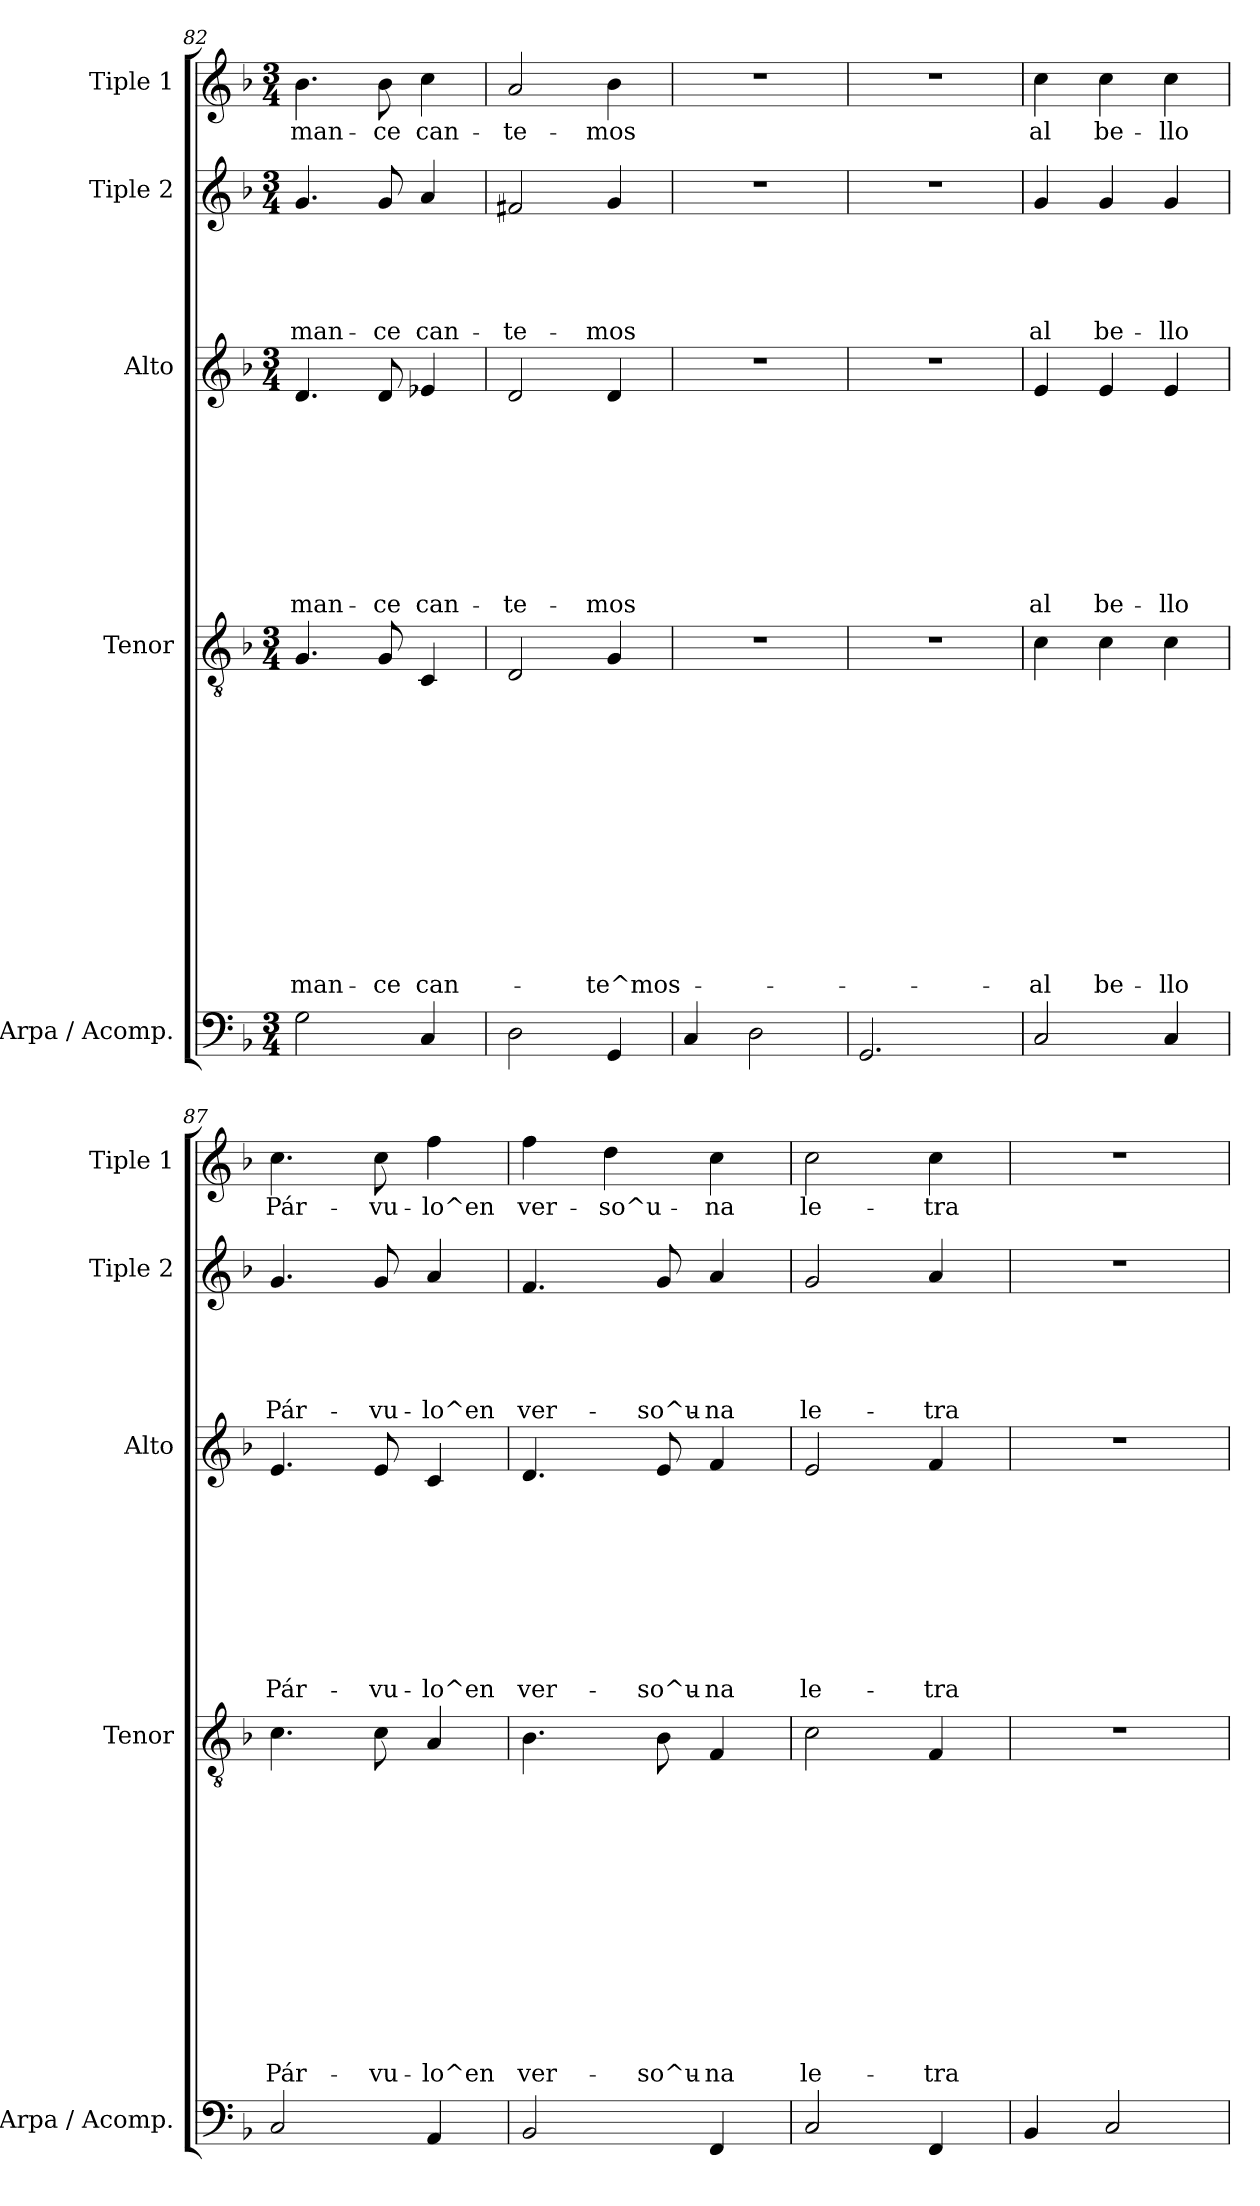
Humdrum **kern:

**kern	**kern	**text	**text	**text	**text	**text	**text	**text	**text	**text	**text	**text	**text	**text	**kern	**text	**text	**text	**text	**text	**text	**text	**text	**text	**kern	**text	**text	**text	**text	**text	**kern	**text
*part5	*part4	*part4	*part4	*part4	*part4	*part4	*part4	*part4	*part4	*part4	*part4	*part4	*part4	*part4	*part3	*part3	*part3	*part3	*part3	*part3	*part3	*part3	*part3	*part3	*part2	*part2	*part2	*part2	*part2	*part2	*part1	*part1
*staff5	*staff4	*staff4	*staff4	*staff4	*staff4	*staff4	*staff4	*staff4	*staff4	*staff4	*staff4	*staff4	*staff4	*staff4	*staff3	*staff3	*staff3	*staff3	*staff3	*staff3	*staff3	*staff3	*staff3	*staff3	*staff2	*staff2	*staff2	*staff2	*staff2	*staff2	*staff1	*staff1
*I"Arpa / Acomp.	*I"Tenor	*	*	*	*	*	*	*	*	*	*	*	*	*	*I"Alto	*	*	*	*	*	*	*	*	*	*I"Tiple 2	*	*	*	*	*	*I"Tiple 1	*
*I'Arpa / Acomp.	*I'Tenor	*	*	*	*	*	*	*	*	*	*	*	*	*	*I'Alto	*	*	*	*	*	*	*	*	*	*I'Tiple 2	*	*	*	*	*	*I'Tiple 1	*
!!LO:PB:g=z
*clefF4	*clefGv2	*	*	*	*	*	*	*	*	*	*	*	*	*	*clefG2	*	*	*	*	*	*	*	*	*	*clefG2	*	*	*	*	*	*clefG2	*
*k[b-]	*k[b-]	*	*	*	*	*	*	*	*	*	*	*	*	*	*k[b-]	*	*	*	*	*	*	*	*	*	*k[b-]	*	*	*	*	*	*k[b-]	*
*F:	*F:	*	*	*	*	*	*	*	*	*	*	*	*	*	*F:	*	*	*	*	*	*	*	*	*	*F:	*	*	*	*	*	*F:	*
*M3/4	*M3/4	*	*	*	*	*	*	*	*	*	*	*	*	*	*M3/4	*	*	*	*	*	*	*	*	*	*M3/4	*	*	*	*	*	*M3/4	*
=82	=82	=82	=82	=82	=82	=82	=82	=82	=82	=82	=82	=82	=82	=82	=82	=82	=82	=82	=82	=82	=82	=82	=82	=82	=82	=82	=82	=82	=82	=82	=82	=82
!	!	!	!	!	!	!	!	!	!	!	!	!	!	!LO:LY:b	!	!	!	!	!	!	!	!	!	!LO:LY:b	!	!	!	!	!	!LO:LY:b	!	!LO:LY:b
2G\	4.G/	.	.	.	.	.	.	.	.	.	.	.	.	-man-	4.d/	.	.	.	.	.	.	.	.	-man-	4.g/	.	.	.	.	-man-	4.b-\	-man-
!	!	!	!	!	!	!	!	!	!	!	!	!	!	!LO:LY:b	!	!	!	!	!	!	!	!	!	!LO:LY:b	!	!	!	!	!	!LO:LY:b	!	!LO:LY:b
.	8G/	.	.	.	.	.	.	.	.	.	.	.	.	-ce	8d/	.	.	.	.	.	.	.	.	-ce	8g/	.	.	.	.	-ce	8b-\	-ce
!	!	!	!	!	!	!	!	!	!	!	!	!	!	!LO:LY:b	!	!	!	!	!	!	!	!	!	!LO:LY:b	!	!	!	!	!	!LO:LY:b	!	!LO:LY:b
4C/	4C/	.	.	.	.	.	.	.	.	.	.	.	.	can-	4e-X/	.	.	.	.	.	.	.	.	can-	4a/	.	.	.	.	can-	4cc\	can-
=83	=83	=83	=83	=83	=83	=83	=83	=83	=83	=83	=83	=83	=83	=83	=83	=83	=83	=83	=83	=83	=83	=83	=83	=83	=83	=83	=83	=83	=83	=83	=83	=83
!	!	!	!	!	!	!	!	!	!	!	!	!	!	!	!	!	!	!	!	!	!	!	!	!LO:LY:b	!	!	!	!	!	!LO:LY:b	!	!LO:LY:b
2D\	2D/	.	.	.	.	.	.	.	.	.	.	.	.	.	2d/	.	.	.	.	.	.	.	.	-te-	2f#X/	.	.	.	.	-te-	2a/	-te-
!	!	!	!	!	!	!	!	!	!	!	!	!	!	!LO:LY:b	!	!	!	!	!	!	!	!	!	!LO:LY:b	!	!	!	!	!	!LO:LY:b	!	!LO:LY:b
4GG/	4G/	.	.	.	.	.	.	.	.	.	.	.	.	-te^mos-	4d/	.	.	.	.	.	.	.	.	-mos	4g/	.	.	.	.	-mos	4b-\	-mos
=84	=84	=84	=84	=84	=84	=84	=84	=84	=84	=84	=84	=84	=84	=84	=84	=84	=84	=84	=84	=84	=84	=84	=84	=84	=84	=84	=84	=84	=84	=84	=84	=84
4C/	2.r	.	.	.	.	.	.	.	.	.	.	.	.	.	2.r	.	.	.	.	.	.	.	.	.	2.r	.	.	.	.	.	2.r	.
2D\	.	.	.	.	.	.	.	.	.	.	.	.	.	.	.	.	.	.	.	.	.	.	.	.	.	.	.	.	.	.	.	.
=85	=85	=85	=85	=85	=85	=85	=85	=85	=85	=85	=85	=85	=85	=85	=85	=85	=85	=85	=85	=85	=85	=85	=85	=85	=85	=85	=85	=85	=85	=85	=85	=85
2.GG/	2.r	.	.	.	.	.	.	.	.	.	.	.	.	.	2.r	.	.	.	.	.	.	.	.	.	2.r	.	.	.	.	.	2.r	.
=86	=86	=86	=86	=86	=86	=86	=86	=86	=86	=86	=86	=86	=86	=86	=86	=86	=86	=86	=86	=86	=86	=86	=86	=86	=86	=86	=86	=86	=86	=86	=86	=86
!	!	!	!	!	!	!	!	!	!	!	!	!	!	!LO:LY:b	!	!	!	!	!	!	!	!	!	!LO:LY:b	!	!	!	!	!	!LO:LY:b	!	!LO:LY:b
2C/	4c\	.	.	.	.	.	.	.	.	.	.	.	.	-al	4e/	.	.	.	.	.	.	.	.	al	4g/	.	.	.	.	al	4cc\	al
!	!	!	!	!	!	!	!	!	!	!	!	!	!	!LO:LY:b	!	!	!	!	!	!	!	!	!	!LO:LY:b	!	!	!	!	!	!LO:LY:b	!	!LO:LY:b
.	4c\	.	.	.	.	.	.	.	.	.	.	.	.	be-	4e/	.	.	.	.	.	.	.	.	be-	4g/	.	.	.	.	be-	4cc\	be-
!	!	!	!	!	!	!	!	!	!	!	!	!	!	!LO:LY:b	!	!	!	!	!	!	!	!	!	!LO:LY:b	!	!	!	!	!	!LO:LY:b	!	!LO:LY:b
4C/	4c\	.	.	.	.	.	.	.	.	.	.	.	.	-llo	4e/	.	.	.	.	.	.	.	.	-llo	4g/	.	.	.	.	-llo	4cc\	-llo
=87	=87	=87	=87	=87	=87	=87	=87	=87	=87	=87	=87	=87	=87	=87	=87	=87	=87	=87	=87	=87	=87	=87	=87	=87	=87	=87	=87	=87	=87	=87	=87	=87
!	!	!	!	!	!	!	!	!	!	!	!	!	!	!LO:LY:b	!	!	!	!	!	!	!	!	!	!LO:LY:b	!	!	!	!	!	!LO:LY:b	!	!LO:LY:b
2C/	4.c\	.	.	.	.	.	.	.	.	.	.	.	.	Pár-	4.e/	.	.	.	.	.	.	.	.	Pár-	4.g/	.	.	.	.	Pár-	4.cc\	Pár-
!	!	!	!	!	!	!	!	!	!	!	!	!	!	!LO:LY:b	!	!	!	!	!	!	!	!	!	!LO:LY:b	!	!	!	!	!	!LO:LY:b	!	!LO:LY:b
.	8c\	.	.	.	.	.	.	.	.	.	.	.	.	-vu-	8e/	.	.	.	.	.	.	.	.	-vu-	8g/	.	.	.	.	-vu-	8cc\	-vu-
!	!	!	!	!	!	!	!	!	!	!	!	!	!	!LO:LY:b	!	!	!	!	!	!	!	!	!	!LO:LY:b	!	!	!	!	!	!LO:LY:b	!	!LO:LY:b
4AA/	4A/	.	.	.	.	.	.	.	.	.	.	.	.	-lo^en	4c/	.	.	.	.	.	.	.	.	-lo^en	4a/	.	.	.	.	-lo^en	4ff\	-lo^en
!!LO:LB:g=z
=88	=88	=88	=88	=88	=88	=88	=88	=88	=88	=88	=88	=88	=88	=88	=88	=88	=88	=88	=88	=88	=88	=88	=88	=88	=88	=88	=88	=88	=88	=88	=88	=88
!	!	!	!	!	!	!	!	!	!	!	!	!	!	!LO:LY:b	!	!	!	!	!	!	!	!	!	!LO:LY:b	!	!	!	!	!	!LO:LY:b	!	!LO:LY:b
2BB-/	4.B-\	.	.	.	.	.	.	.	.	.	.	.	.	ver-	4.d/	.	.	.	.	.	.	.	.	ver-	4.f/	.	.	.	.	ver-	4ff\	ver-
!	!	!	!	!	!	!	!	!	!	!	!	!	!	!	!	!	!	!	!	!	!	!	!	!	!	!	!	!	!	!	!	!LO:LY:b
.	.	.	.	.	.	.	.	.	.	.	.	.	.	.	.	.	.	.	.	.	.	.	.	.	.	.	.	.	.	.	4dd\	-so^u-
!	!	!	!	!	!	!	!	!	!	!	!	!	!	!LO:LY:b	!	!	!	!	!	!	!	!	!	!LO:LY:b	!	!	!	!	!	!LO:LY:b	!	!
.	8B-\	.	.	.	.	.	.	.	.	.	.	.	.	-so^u-	8e/	.	.	.	.	.	.	.	.	-so^u-	8g/	.	.	.	.	-so^u-	.	.
!	!	!	!	!	!	!	!	!	!	!	!	!	!	!LO:LY:b	!	!	!	!	!	!	!	!	!	!LO:LY:b	!	!	!	!	!	!LO:LY:b	!	!LO:LY:b
4FF/	4F/	.	.	.	.	.	.	.	.	.	.	.	.	-na	4f/	.	.	.	.	.	.	.	.	-na	4a/	.	.	.	.	-na	4cc\	-na
=89	=89	=89	=89	=89	=89	=89	=89	=89	=89	=89	=89	=89	=89	=89	=89	=89	=89	=89	=89	=89	=89	=89	=89	=89	=89	=89	=89	=89	=89	=89	=89	=89
!	!	!	!	!	!	!	!	!	!	!	!	!	!	!LO:LY:b	!	!	!	!	!	!	!	!	!	!LO:LY:b	!	!	!	!	!	!LO:LY:b	!	!LO:LY:b
2C/	2c\	.	.	.	.	.	.	.	.	.	.	.	.	le-	2e/	.	.	.	.	.	.	.	.	le-	2g/	.	.	.	.	le-	2cc\	le-
!	!	!	!	!	!	!	!	!	!	!	!	!	!	!LO:LY:b	!	!	!	!	!	!	!	!	!	!LO:LY:b	!	!	!	!	!	!LO:LY:b	!	!LO:LY:b
4FF/	4F/	.	.	.	.	.	.	.	.	.	.	.	.	-tra	4f/	.	.	.	.	.	.	.	.	-tra	4a/	.	.	.	.	-tra	4cc\	-tra
=90	=90	=90	=90	=90	=90	=90	=90	=90	=90	=90	=90	=90	=90	=90	=90	=90	=90	=90	=90	=90	=90	=90	=90	=90	=90	=90	=90	=90	=90	=90	=90	=90
4BB-/	2.r	.	.	.	.	.	.	.	.	.	.	.	.	.	2.r	.	.	.	.	.	.	.	.	.	2.r	.	.	.	.	.	2.r	.
2C/	.	.	.	.	.	.	.	.	.	.	.	.	.	.	.	.	.	.	.	.	.	.	.	.	.	.	.	.	.	.	.	.
=	=	=	=	=	=	=	=	=	=	=	=	=	=	=	=	=	=	=	=	=	=	=	=	=	=	=	=	=	=	=	=	=
*-	*-	*-	*-	*-	*-	*-	*-	*-	*-	*-	*-	*-	*-	*-	*-	*-	*-	*-	*-	*-	*-	*-	*-	*-	*-	*-	*-	*-	*-	*-	*-	*-
